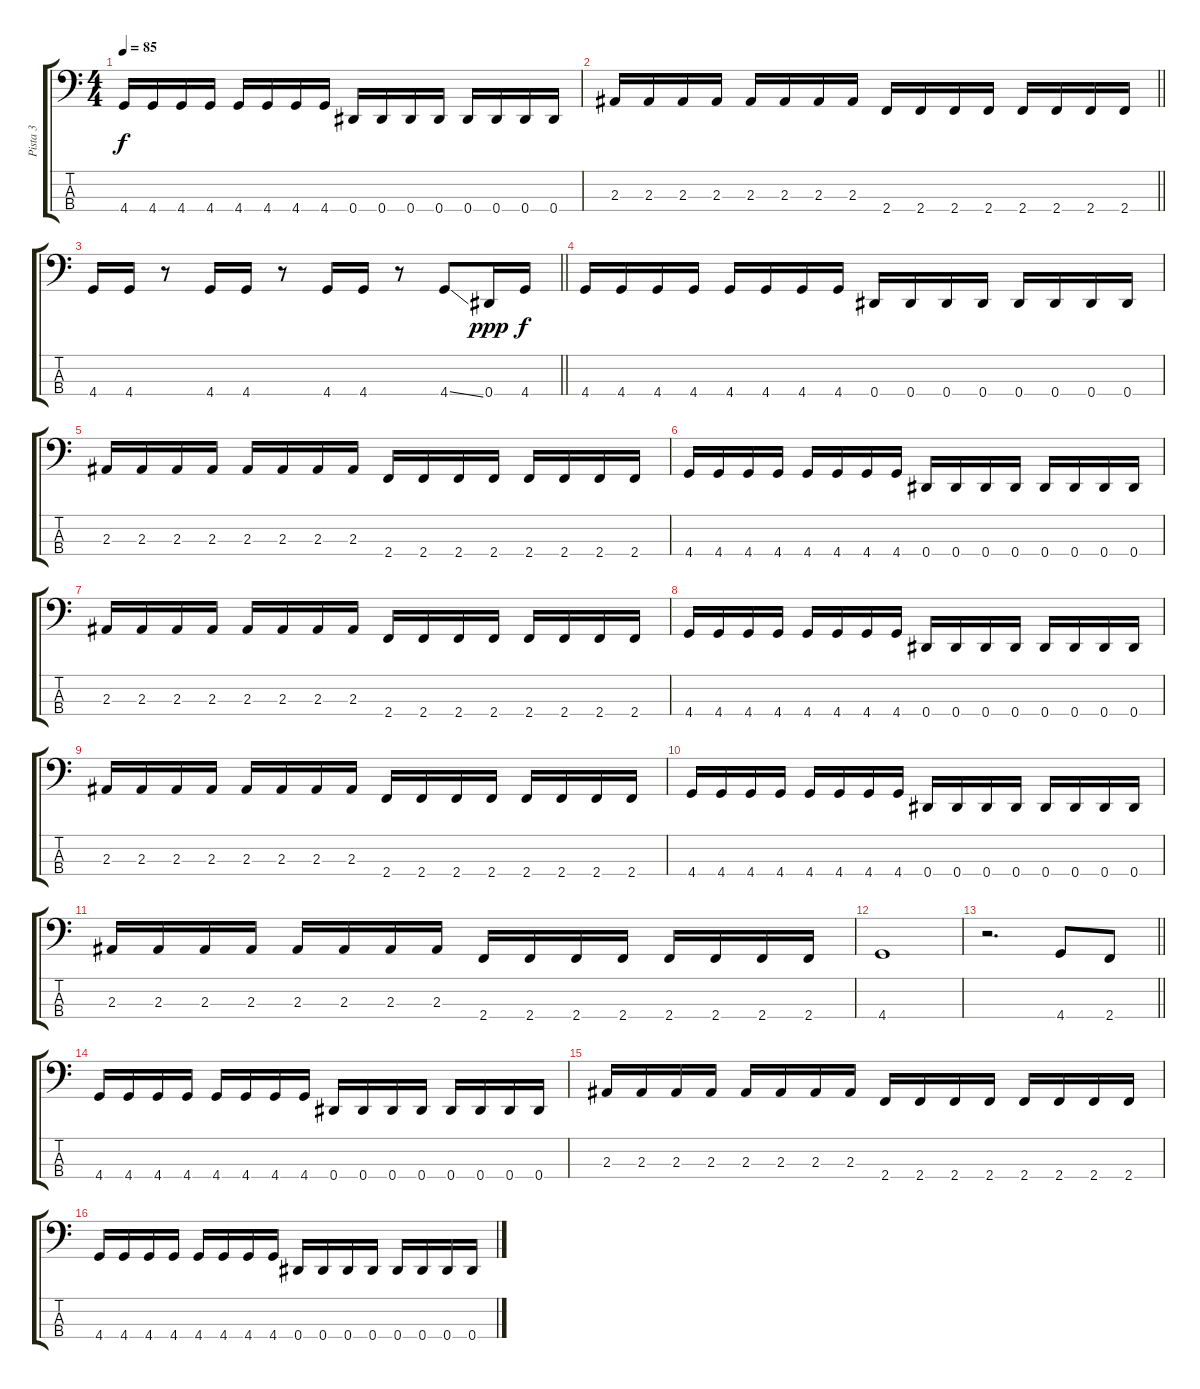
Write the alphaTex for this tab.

\track ("Pista 3" "Pista 3") {instrument electricbasspick}
\staff {score tabs}
\tuning (Gb2 Db2 Ab1 Eb1) {hide}
\ts (4 4)
\tempo 85
\clef f4
\ks c
4.4.16{dy f} 4.4.16 4.4.16 4.4.16 4.4.16 4.4.16 4.4.16 4.4.16 0.4.16 0.4.16 0.4.16 0.4.16 0.4.16 0.4.16 0.4.16 0.4.16 |
\barLineRight lightlight
2.3.16 2.3.16 2.3.16 2.3.16 2.3.16 2.3.16 2.3.16 2.3.16 2.4.16 2.4.16 2.4.16 2.4.16 2.4.16 2.4.16 2.4.16 2.4.16 |
\barLineRight lightlight
4.4.16 4.4.16 r.8 4.4.16 4.4.16 r.8 4.4.16 4.4.16 r.8 4.4{ss}.8 0.4.16{dy ppp} 4.4.16{dy f} |
4.4.16 4.4.16 4.4.16 4.4.16 4.4.16 4.4.16 4.4.16 4.4.16 0.4.16 0.4.16 0.4.16 0.4.16 0.4.16 0.4.16 0.4.16 0.4.16 |
2.3.16 2.3.16 2.3.16 2.3.16 2.3.16 2.3.16 2.3.16 2.3.16 2.4.16 2.4.16 2.4.16 2.4.16 2.4.16 2.4.16 2.4.16 2.4.16 |
4.4.16 4.4.16 4.4.16 4.4.16 4.4.16 4.4.16 4.4.16 4.4.16 0.4.16 0.4.16 0.4.16 0.4.16 0.4.16 0.4.16 0.4.16 0.4.16 |
2.3.16 2.3.16 2.3.16 2.3.16 2.3.16 2.3.16 2.3.16 2.3.16 2.4.16 2.4.16 2.4.16 2.4.16 2.4.16 2.4.16 2.4.16 2.4.16 |
4.4.16 4.4.16 4.4.16 4.4.16 4.4.16 4.4.16 4.4.16 4.4.16 0.4.16 0.4.16 0.4.16 0.4.16 0.4.16 0.4.16 0.4.16 0.4.16 |
2.3.16 2.3.16 2.3.16 2.3.16 2.3.16 2.3.16 2.3.16 2.3.16 2.4.16 2.4.16 2.4.16 2.4.16 2.4.16 2.4.16 2.4.16 2.4.16 |
4.4.16 4.4.16 4.4.16 4.4.16 4.4.16 4.4.16 4.4.16 4.4.16 0.4.16 0.4.16 0.4.16 0.4.16 0.4.16 0.4.16 0.4.16 0.4.16 |
2.3.16 2.3.16 2.3.16 2.3.16 2.3.16 2.3.16 2.3.16 2.3.16 2.4.16 2.4.16 2.4.16 2.4.16 2.4.16 2.4.16 2.4.16 2.4.16 |
4.4.1 |
\barLineRight lightlight
r.2{d} 4.4.8 2.4.8 |
4.4.16 4.4.16 4.4.16 4.4.16 4.4.16 4.4.16 4.4.16 4.4.16 0.4.16 0.4.16 0.4.16 0.4.16 0.4.16 0.4.16 0.4.16 0.4.16 |
2.3.16 2.3.16 2.3.16 2.3.16 2.3.16 2.3.16 2.3.16 2.3.16 2.4.16 2.4.16 2.4.16 2.4.16 2.4.16 2.4.16 2.4.16 2.4.16 |
4.4.16 4.4.16 4.4.16 4.4.16 4.4.16 4.4.16 4.4.16 4.4.16 0.4.16 0.4.16 0.4.16 0.4.16 0.4.16 0.4.16 0.4.16 0.4.16
